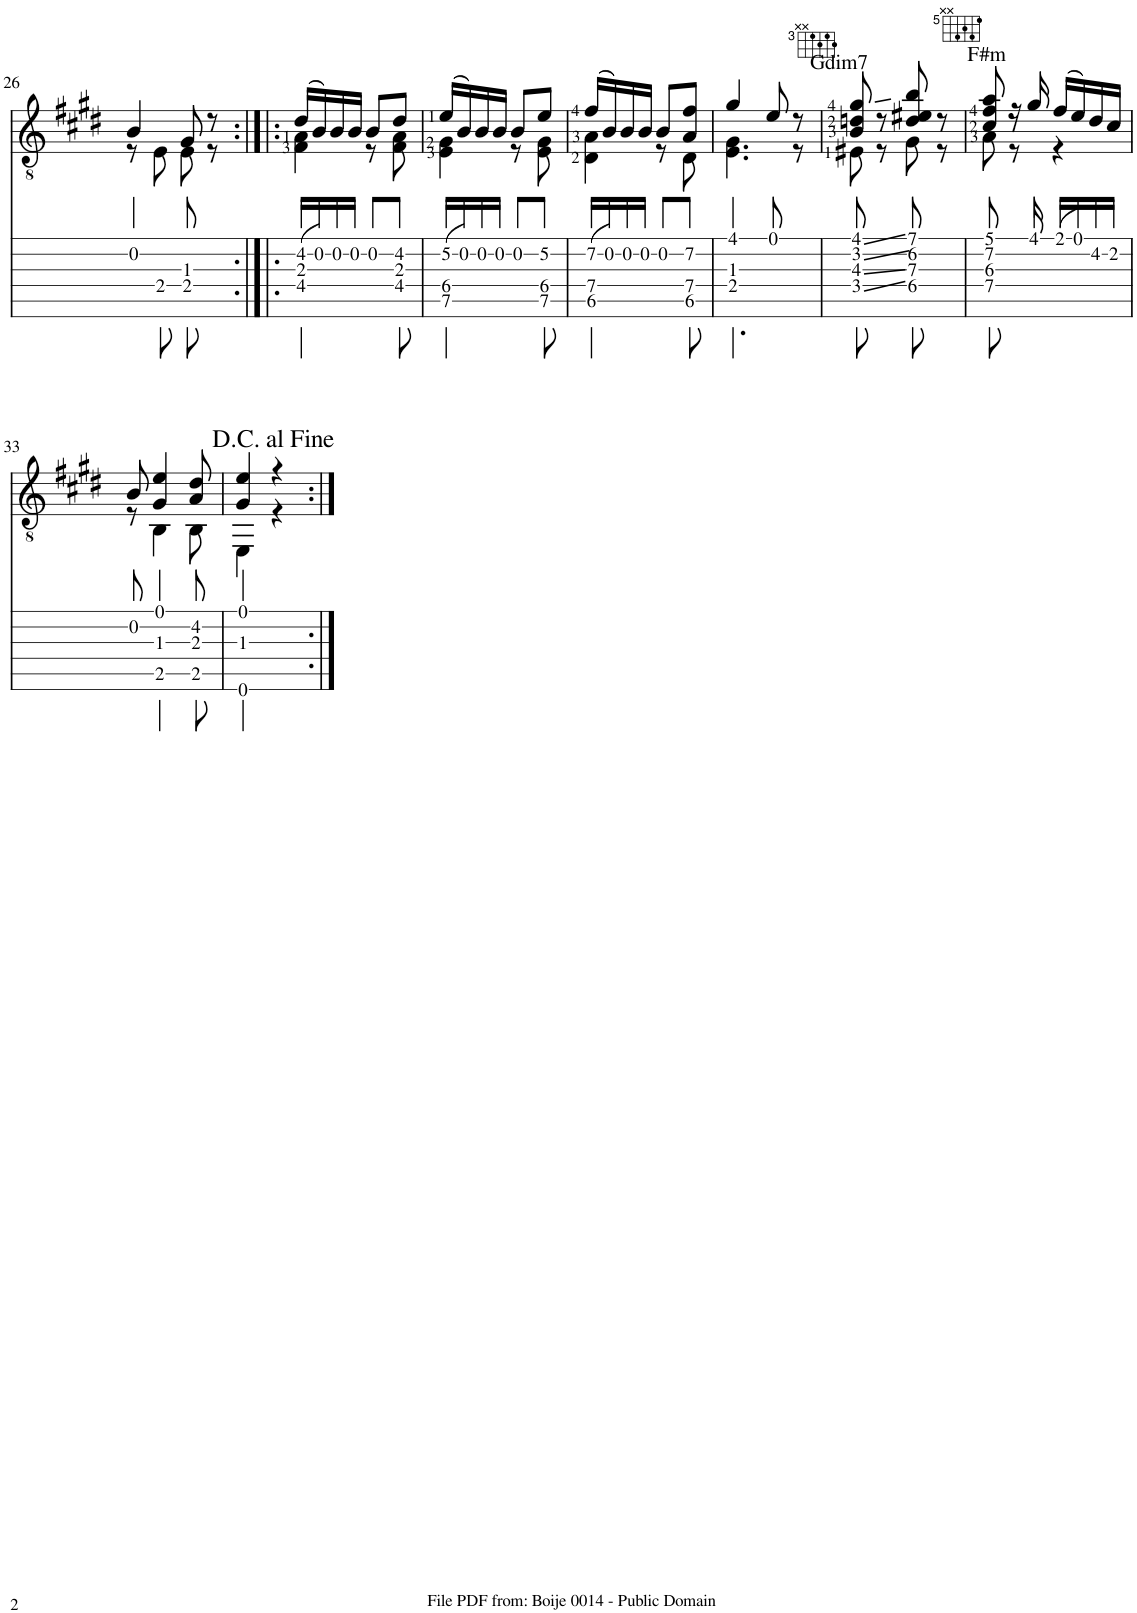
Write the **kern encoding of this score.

**kern	**kern
*part2	*part1
*staff2	*staff1
*I"Chitarra classica (Intavolatura)	*I"Guitar
!!LO:PB:g=z
*	*clefGv2
*k[f#c#g#d#]	*k[f#c#g#d#]
*M2/4	*M2/4
=26	=26
*^	*^
4B/	8r	4B/	8r
.	8E\	.	8E\
8G#/	8E\	8G#/	8E\
8r	8r	8r	8r
=27:|!|:	=27:|!|:	=27:|!|:	=27:|!|:
(16d#/LL	4F#\ 4A\	(16d#/LL	4F#\ 4A\
16B/)	.	16B/)	.
16B/	.	16B/	.
16B/JJ	.	16B/JJ	.
8B/L	8r	8B/L	8r
8d#/J	8F#\ 8A\	8d#/J	8F#\ 8A\
=28	=28	=28	=28
(16e/LL	4E\ 4G#\	(16e/LL	4E\ 4G#\
16B/)	.	16B/)	.
16B/	.	16B/	.
16B/JJ	.	16B/JJ	.
8B/L	8r	8B/L	8r
8e/J	8E\ 8G#\	8e/J	8E\ 8G#\
=29	=29	=29	=29
(16f#/LL	4D#\ 4A\	(16f#/LL	4D#\ 4A\
16B/)	.	16B/)	.
16B/	.	16B/	.
16B/JJ	.	16B/JJ	.
8B/L	8r	8B/L	8r
8A/ 8f#/J	8D#\	8A/ 8f#/J	8D#\
=30	=30	=30	=30
4g#/	4.E\ 4.G#\	4g#/	4.E\ 4.G#\
8e/	.	8e/	.
8r	8r	8r	8r
=31	=31	=31	=31
8B/ 8dn/ 8g#/	8E#X\	8B/ 8dn/ 8g#/	8E#X\
!	!	!LO:TX:a:t=Gdim7	!
8r	8r	8r	8r
8d/ 8e#X/ 8b/	8G#\	8d/ 8e#X/ 8b/	8G#\
8r	8r	8r	8r
=32	=32	=32	=32
8c#/ 8f#/ 8a/	8A\	8c#/ 8f#/ 8a/	8A\
!	!	!LO:TX:a:t=F#m	!
16r	8r	16r	8r
16g#/	.	16g#/	.
(16f#/LL	4r	(16f#/LL	4r
16e/)	.	16e/)	.
16d#/	.	16d#/	.
16c#/JJ	.	16c#/JJ	.
!!LO:LB:g=z	!!
=33	=33	=33	=33
8B/	8r	8B/	8r
4G#/ 4e/	4BB\	4G#/ 4e/	4BB\
8A/ 8d#/	8BB\	8A/ 8d#/	8BB\
=34	=34	=34	=34
4G#/ 4e/	4EE\	4G#/ 4e/	4EE\
4r	4r	4r	4r
*v	*v	*	*
*	*v	*v
=:|!	=:|!
*-	*-
